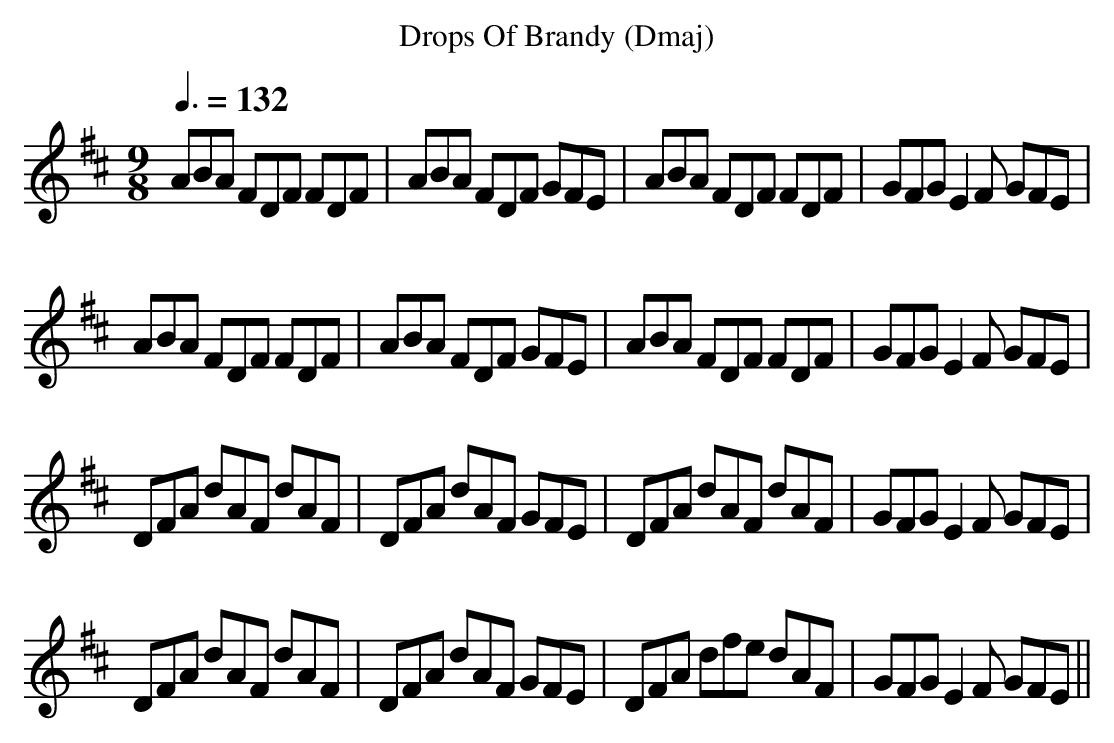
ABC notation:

X:1
T:Drops Of Brandy (Dmaj)
Q:3/8=132
M:9/8
L:1/8
K:Dmaj
ABA FDF FDF|ABA FDF GFE|ABA FDF FDF|GFG E2 F GFE|
ABA FDF FDF|ABA FDF GFE|ABA FDF FDF|GFG E2 F GFE|
DFA dAF dAF|DFA dAF GFE|DFA dAF dAF|GFG E2 F GFE|
DFA dAF dAF|DFA dAF GFE|DFA dfe dAF|GFG E2 F GFE||
